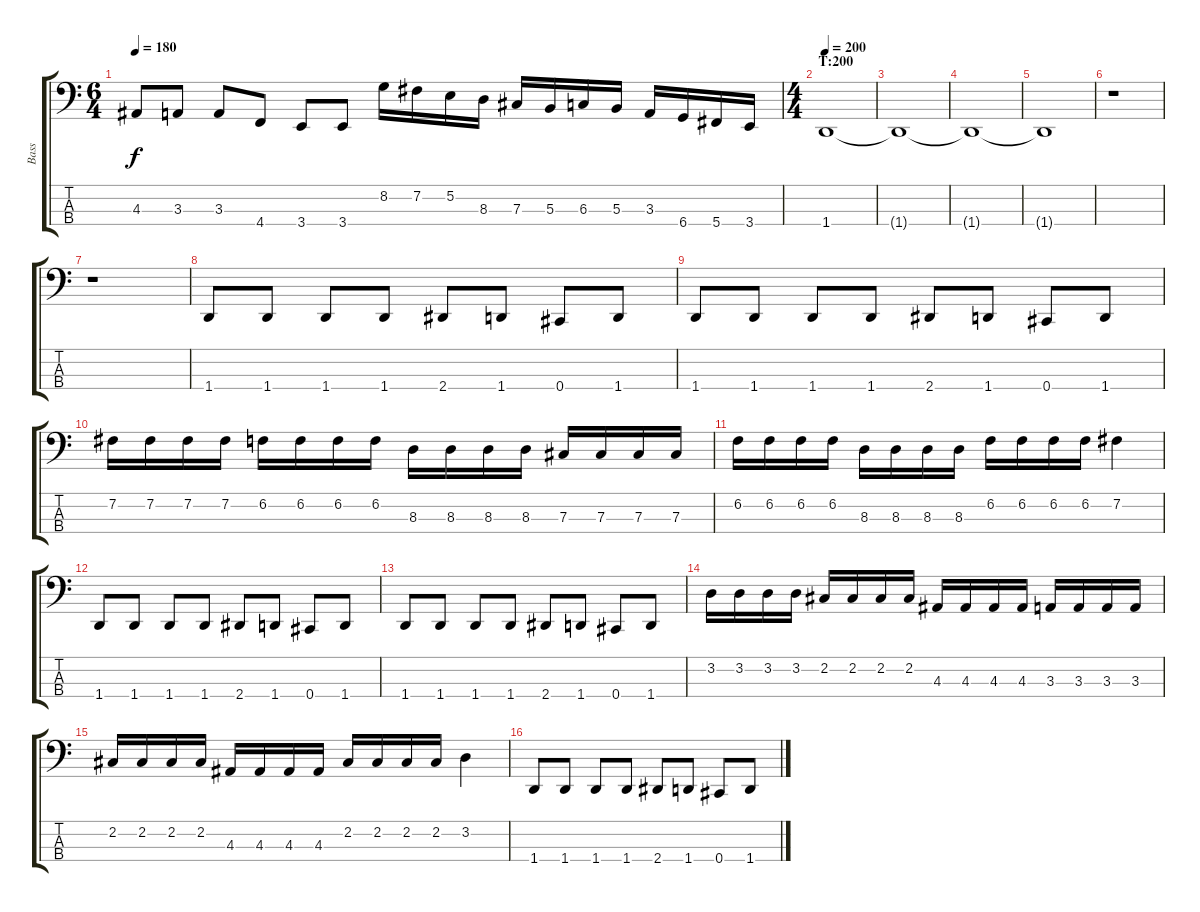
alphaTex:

\track ("Bass" "Bass") {instrument electricbasspick}
\staff {score tabs}
\tuning (E2 B1 Gb1 Db1) {hide}
\ts (6 4)
\tempo 180
\clef f4
\ks c
4.3.8{dy f} 3.3.8 3.3.8 4.4.8 3.4.8 3.4.8 8.2.16 7.2.16 5.2.16 8.3.16 7.3.16 5.3.16 6.3.16 5.3.16 3.3.16 6.4.16 5.4.16 3.4.16 |
\ts (4 4)
\section ("" "T:200")
\tempo 200
1.4.1 |
1.4{t}.1 |
1.4{t}.1 |
1.4{t}.1 |
r.1 |
r.1 |
1.4.8 1.4.8 1.4.8 1.4.8 2.4.8 1.4.8 0.4.8 1.4.8 |
1.4.8 1.4.8 1.4.8 1.4.8 2.4.8 1.4.8 0.4.8 1.4.8 |
7.2.16 7.2.16 7.2.16 7.2.16 6.2.16 6.2.16 6.2.16 6.2.16 8.3.16 8.3.16 8.3.16 8.3.16 7.3.16 7.3.16 7.3.16 7.3.16 |
6.2.16 6.2.16 6.2.16 6.2.16 8.3.16 8.3.16 8.3.16 8.3.16 6.2.16 6.2.16 6.2.16 6.2.16 7.2.4 |
1.4.8 1.4.8 1.4.8 1.4.8 2.4.8 1.4.8 0.4.8 1.4.8 |
1.4.8 1.4.8 1.4.8 1.4.8 2.4.8 1.4.8 0.4.8 1.4.8 |
3.2.16 3.2.16 3.2.16 3.2.16 2.2.16 2.2.16 2.2.16 2.2.16 4.3.16 4.3.16 4.3.16 4.3.16 3.3.16 3.3.16 3.3.16 3.3.16 |
2.2.16 2.2.16 2.2.16 2.2.16 4.3.16 4.3.16 4.3.16 4.3.16 2.2.16 2.2.16 2.2.16 2.2.16 3.2.4 |
1.4.8 1.4.8 1.4.8 1.4.8 2.4.8 1.4.8 0.4.8 1.4.8
